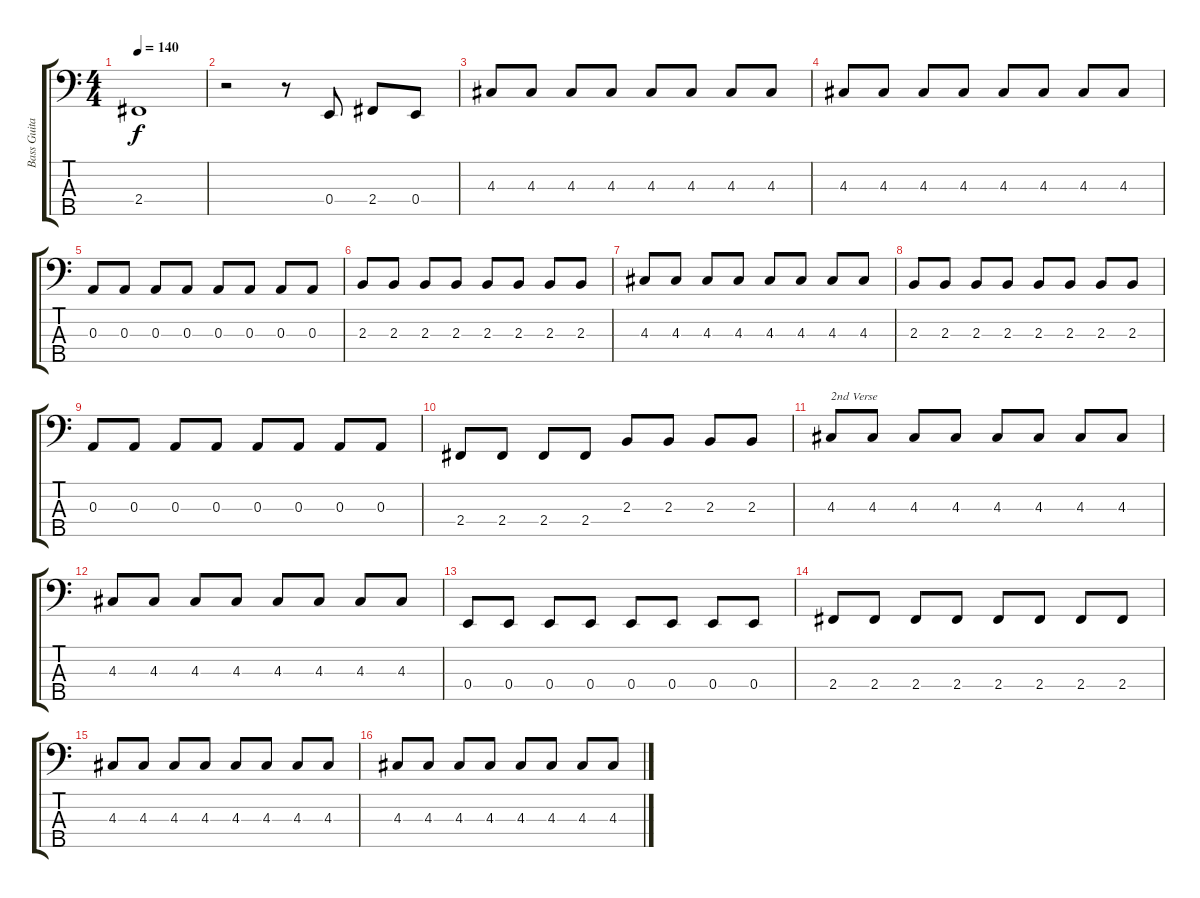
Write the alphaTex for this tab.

\track ("Bass Guitar" "Bass Guita") {instrument electricbassfinger}
\staff {score tabs}
\tuning (G2 D2 A1 E1 B0) {hide}
\ts (4 4)
\tempo 140
\clef f4
\ks c
2.4.1{dy f} |
r.2 r.8 0.4.8 2.4.8 0.4.8 |
4.3.8 4.3.8 4.3.8 4.3.8 4.3.8 4.3.8 4.3.8 4.3.8 |
4.3.8 4.3.8 4.3.8 4.3.8 4.3.8 4.3.8 4.3.8 4.3.8 |
0.3.8 0.3.8 0.3.8 0.3.8 0.3.8 0.3.8 0.3.8 0.3.8 |
2.3.8 2.3.8 2.3.8 2.3.8 2.3.8 2.3.8 2.3.8 2.3.8 |
4.3.8 4.3.8 4.3.8 4.3.8 4.3.8 4.3.8 4.3.8 4.3.8 |
2.3.8 2.3.8 2.3.8 2.3.8 2.3.8 2.3.8 2.3.8 2.3.8 |
0.3.8 0.3.8 0.3.8 0.3.8 0.3.8 0.3.8 0.3.8 0.3.8 |
2.4.8 2.4.8 2.4.8 2.4.8 2.3.8 2.3.8 2.3.8 2.3.8 |
4.3.8{txt "2nd Verse"} 4.3.8 4.3.8 4.3.8 4.3.8 4.3.8 4.3.8 4.3.8 |
4.3.8 4.3.8 4.3.8 4.3.8 4.3.8 4.3.8 4.3.8 4.3.8 |
0.4.8 0.4.8 0.4.8 0.4.8 0.4.8 0.4.8 0.4.8 0.4.8 |
2.4.8 2.4.8 2.4.8 2.4.8 2.4.8 2.4.8 2.4.8 2.4.8 |
4.3.8 4.3.8 4.3.8 4.3.8 4.3.8 4.3.8 4.3.8 4.3.8 |
4.3.8 4.3.8 4.3.8 4.3.8 4.3.8 4.3.8 4.3.8 4.3.8
